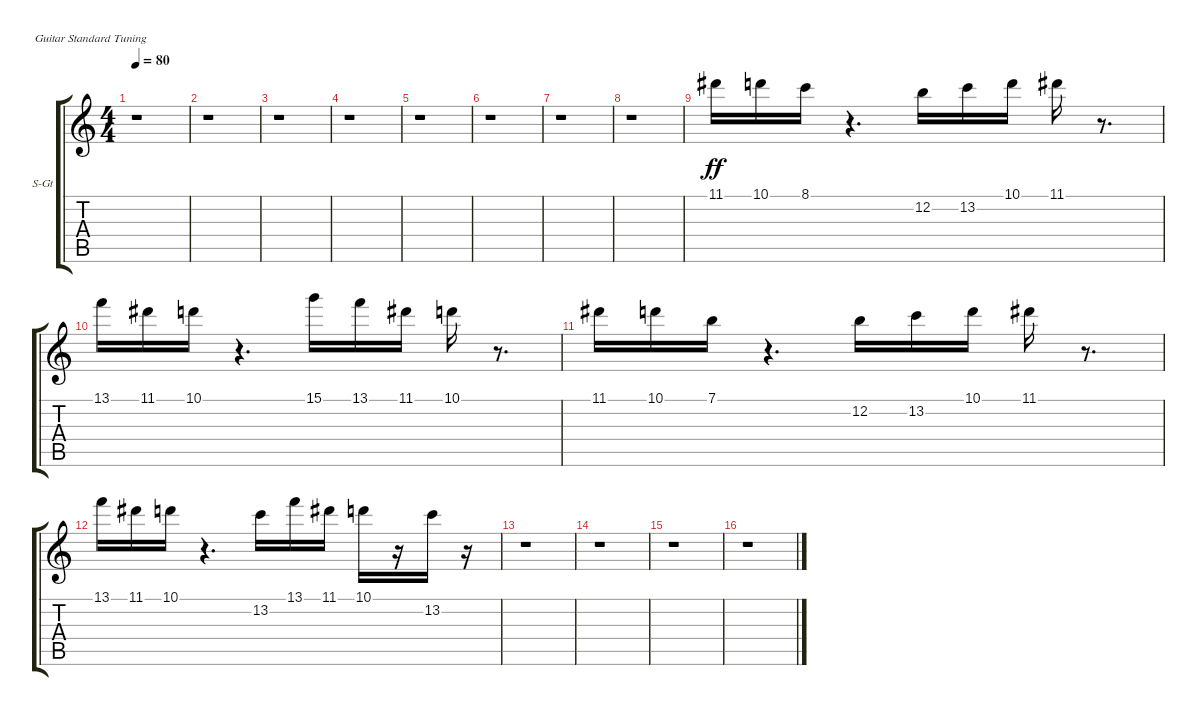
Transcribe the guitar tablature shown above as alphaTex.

\bracketExtendMode groupsimilarinstruments
\firstSystemTrackNameOrientation horizontal
\otherSystemsTrackNameOrientation horizontal
\track ("Violons sopranos 1" "S-Gt") {instrument stringensemble1}
\staff {score tabs}
\tuning (E4 B3 G3 D3 A2 E2)
\displaytranspose 12
\ts (4 4)
\tempo 80
\clef g2
\ks c
r.1{dy fff} |
r.1 |
r.1 |
r.1 |
r.1 |
r.1 |
r.1 |
r.1 |
11.1.16{dy ff} 10.1.16 8.1.16 r.4{d} 12.2.16 13.2.16 10.1.16 11.1.16 r.8{d} |
13.1.16 11.1.16 10.1.16 r.4{d} 15.1.16 13.1.16 11.1.16 10.1.16 r.8{d} |
11.1.16 10.1.16 7.1.16 r.4{d} 12.2.16 13.2.16 10.1.16 11.1.16 r.8{d} |
13.1.16 11.1.16 10.1.16 r.4{d} 13.2.16 13.1.16 11.1.16 10.1.16 r.16 13.2.16 r.16 |
r.1 |
r.1 |
r.1 |
r.1
